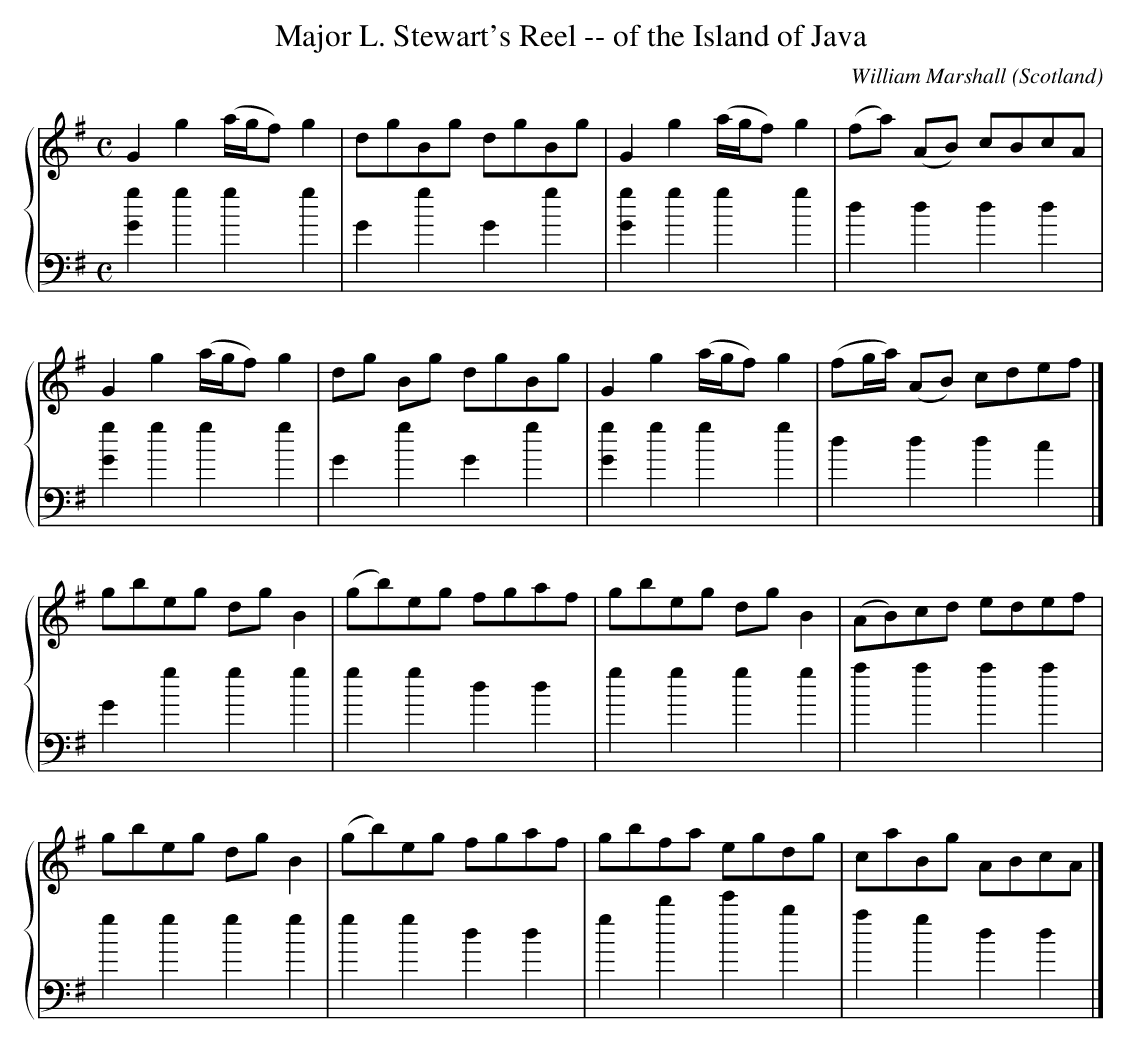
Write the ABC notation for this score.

X:1
T:Major L. Stewart's Reel -- of the Island of Java
C:William Marshall
L:1/8
M:C
O:Scotland
K:G
%%staves {1 2}
V:1
G2 g2 (a/g/f) g2 | dgBg dgBg | G2 g2 (a/g/f) g2 | (fa) (AB) cBcA |
G2 g2 (a/g/f) g2 | dg Bg dgBg | G2 g2 (a/g/f) g2 | (fg/a/) (AB) cdef |]
gbeg dg B2 | (gb)eg fgaf | gbeg dg B2 | (AB)cd edef |
gbeg dg B2 | (gb)eg fgaf | gbfa egdg | caBg ABcA |]
V:2 clef=bass
L:1/4
[Gg]ggg | GgGg | [Gg]ggg | dddd | [Gg]ggg | GgGg | [Gg]ggg | dddc |] \
Gggg | ggdd | gggg | aaaa | gggg | ggdd | gd'e'b | agdd |]
